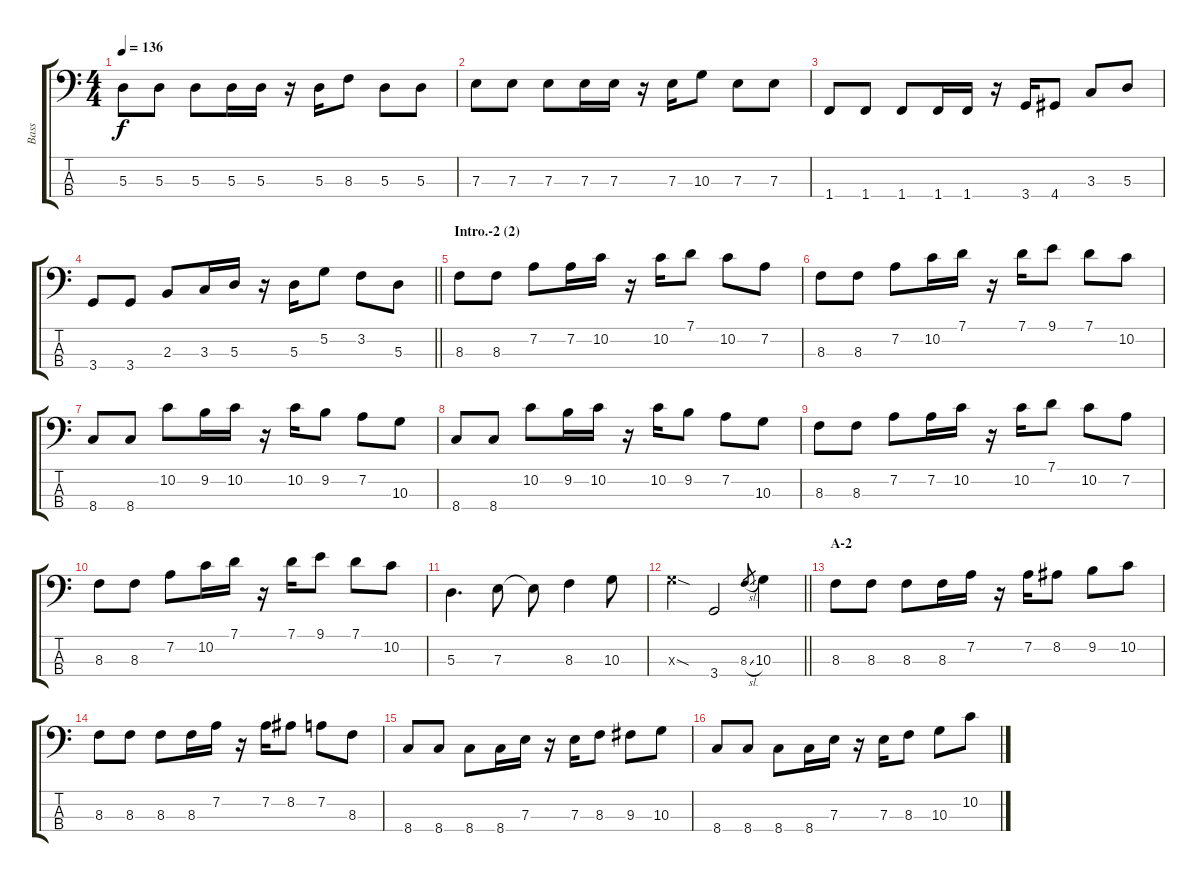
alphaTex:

\track ("Bass" "Bass") {instrument electricbassfinger}
\staff {score tabs}
\tuning (G2 D2 A1 E1) {hide}
\ts (4 4)
\tempo 136
\clef f4
\ks c
5.3.8{dy f} 5.3.8 5.3.8 5.3.16 5.3.16 r.16 5.3.16 8.3.8 5.3.8 5.3.8 |
7.3.8 7.3.8 7.3.8 7.3.16 7.3.16 r.16 7.3.16 10.3.8 7.3.8 7.3.8 |
1.4.8 1.4.8 1.4.8 1.4.16 1.4.16 r.16 3.4.16 4.4.8 3.3.8 5.3.8 |
\barLineRight lightlight
3.4.8 3.4.8 2.3.8 3.3.16 5.3.16 r.16 5.3.16 5.2.8 3.2.8 5.3.8 |
\section ("" "Intro.-2 (2)")
8.3.8 8.3.8 7.2.8 7.2.16 10.2.16 r.16 10.2.16 7.1.8 10.2.8 7.2.8 |
8.3.8 8.3.8 7.2.8 10.2.16 7.1.16 r.16 7.1.16 9.1.8 7.1.8 10.2.8 |
8.4.8 8.4.8 10.2.8 9.2.16 10.2.16 r.16 10.2.16 9.2.8 7.2.8 10.3.8 |
8.4.8 8.4.8 10.2.8 9.2.16 10.2.16 r.16 10.2.16 9.2.8 7.2.8 10.3.8 |
8.3.8 8.3.8 7.2.8 7.2.16 10.2.16 r.16 10.2.16 7.1.8 10.2.8 7.2.8 |
8.3.8 8.3.8 7.2.8 10.2.16 7.1.16 r.16 7.1.16 9.1.8 7.1.8 10.2.8 |
5.3.4{d} 7.3.8 7.3{t}.8 8.3.4 10.3.8 |
\barLineRight lightlight
10.3{sod x}.4 3.4.2 8.3{sl}.8{gr} 10.3.4 |
\section ("" "A-2")
8.3.8 8.3.8 8.3.8 8.3.16 7.2.16 r.16 7.2.16 8.2.8 9.2.8 10.2.8 |
8.3.8 8.3.8 8.3.8 8.3.16 7.2.16 r.16 7.2.16 8.2.8 7.2.8 8.3.8 |
8.4.8 8.4.8 8.4.8 8.4.16 7.3.16 r.16 7.3.16 8.3.8 9.3.8 10.3.8 |
8.4.8 8.4.8 8.4.8 8.4.16 7.3.16 r.16 7.3.16 8.3.8 10.3.8 10.2.8
